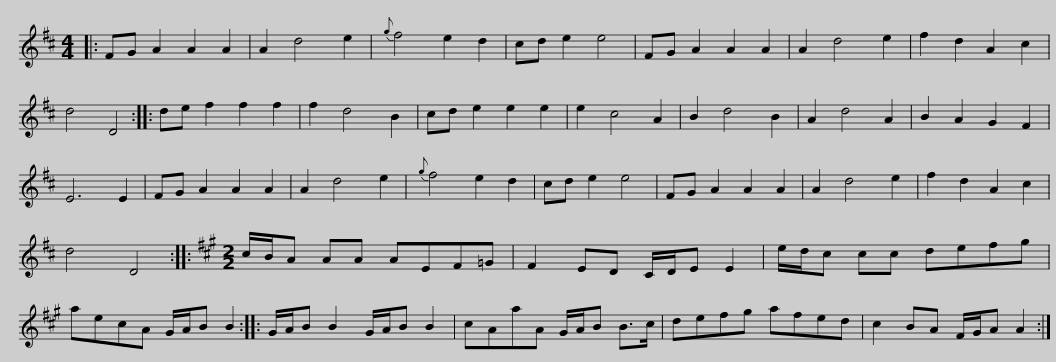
X:1
L:1/8
M:4/4
I:linebreak $
K:D
V:1 treble
V:1
|: FG A2 A2 A2 | A2 d4 e2 |{g} f4 e2 d2 | cd e2 e4 | FG A2 A2 A2 | %5
 A2 d4 e2 | f2 d2 A2 c2 | d4 D4 :: de f2 f2 f2 |$ f2 d4 B2 | %10
 cd e2 e2 e2 | e2 c4 A2 | B2 d4 B2 | A2 d4 A2 | B2 A2 G2 F2 | %15
 E6 E2 | FG A2 A2 A2 | A2 d4 e2 |{g} f4 e2 d2 | cd e2 e4 |$ %20
 FG A2 A2 A2 | A2 d4 e2 | f2 d2 A2 c2 | d4 D4 ::[K:A][M:2/2] c/B/A AA AEF=G | %25
 F2 ED C/D/E E2 |$ e/d/c cc defg | aecA G/A/B B2 :: G/A/B B2 G/A/B B2 | cAaA G/A/B B>c | %30
 defg afed |$ c2 BA F/G/A A2 :| %32
